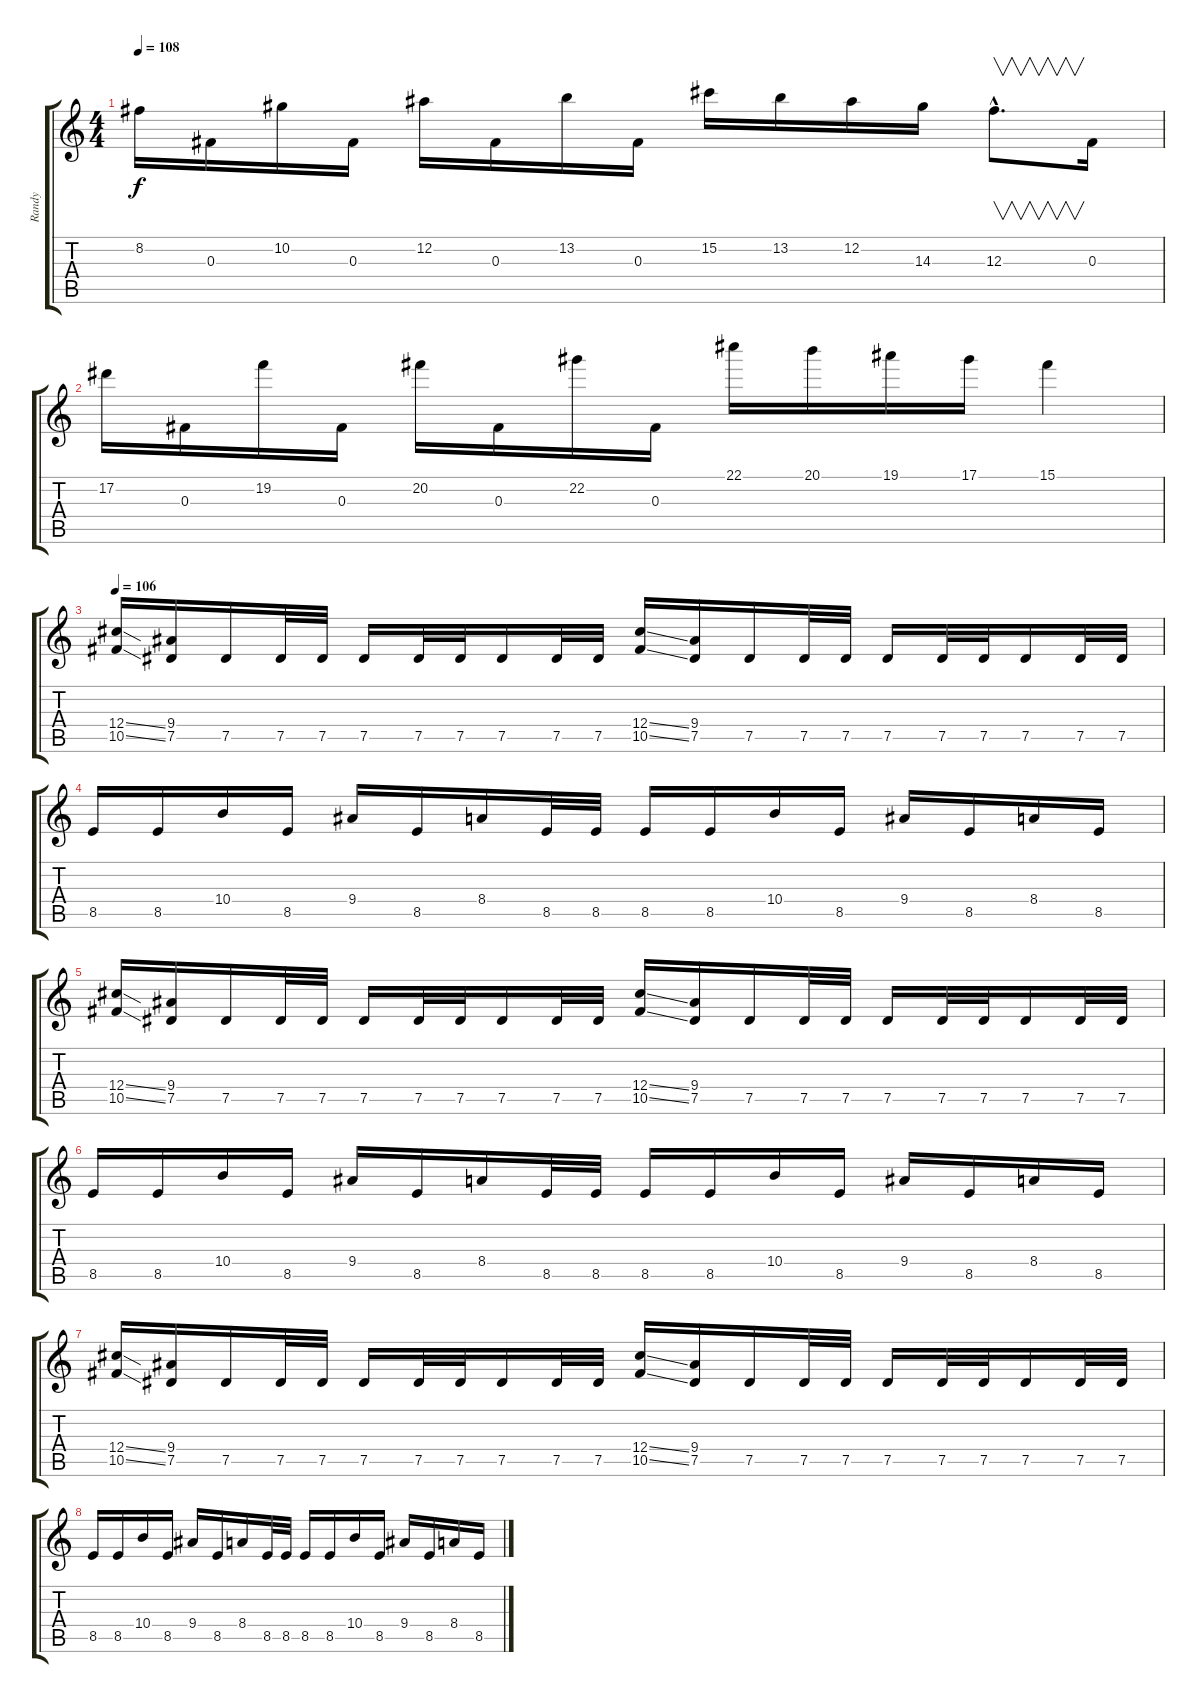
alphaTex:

\track ("Randy" "Randy") {instrument distortionguitar}
\staff {score tabs}
\tuning (Eb4 Bb3 Gb3 Db3 Ab2 Eb2) {hide}
\ts (4 4)
\tempo 108
\clef g2
\ks c
8.2.16{dy f} 0.3.16 10.2.16 0.3.16 12.2.16 0.3.16 13.2.16 0.3.16 15.2.16 13.2.16 12.2.16 14.3.16 12.3{hac}.8{v d} 0.3.16 |
17.2.16 0.3.16 19.2.16 0.3.16 20.2.16 0.3.16 22.2.16 0.3.16 22.1.16 20.1.16 19.1.16 17.1.16 15.1.4 |
\tempo 106
(12.4{ss} 10.5{ss}).16 (9.4 7.5).16 7.5.16 7.5.32 7.5.32 7.5.16 7.5.32 7.5.32 7.5.16 7.5.32 7.5.32 (12.4{ss} 10.5{ss}).16 (9.4 7.5).16 7.5.16 7.5.32 7.5.32 7.5.16 7.5.32 7.5.32 7.5.16 7.5.32 7.5.32 |
8.5.16 8.5.16 10.4.16 8.5.16 9.4.16 8.5.16 8.4.16 8.5.32 8.5.32 8.5.16 8.5.16 10.4.16 8.5.16 9.4.16 8.5.16 8.4.16 8.5.16 |
(12.4{ss} 10.5{ss}).16 (9.4 7.5).16 7.5.16 7.5.32 7.5.32 7.5.16 7.5.32 7.5.32 7.5.16 7.5.32 7.5.32 (12.4{ss} 10.5{ss}).16 (9.4 7.5).16 7.5.16 7.5.32 7.5.32 7.5.16 7.5.32 7.5.32 7.5.16 7.5.32 7.5.32 |
8.5.16 8.5.16 10.4.16 8.5.16 9.4.16 8.5.16 8.4.16 8.5.32 8.5.32 8.5.16 8.5.16 10.4.16 8.5.16 9.4.16 8.5.16 8.4.16 8.5.16 |
(12.4{ss} 10.5{ss}).16 (9.4 7.5).16 7.5.16 7.5.32 7.5.32 7.5.16 7.5.32 7.5.32 7.5.16 7.5.32 7.5.32 (12.4{ss} 10.5{ss}).16 (9.4 7.5).16 7.5.16 7.5.32 7.5.32 7.5.16 7.5.32 7.5.32 7.5.16 7.5.32 7.5.32 |
8.5.16 8.5.16 10.4.16 8.5.16 9.4.16 8.5.16 8.4.16 8.5.32 8.5.32 8.5.16 8.5.16 10.4.16 8.5.16 9.4.16 8.5.16 8.4.16 8.5.16
